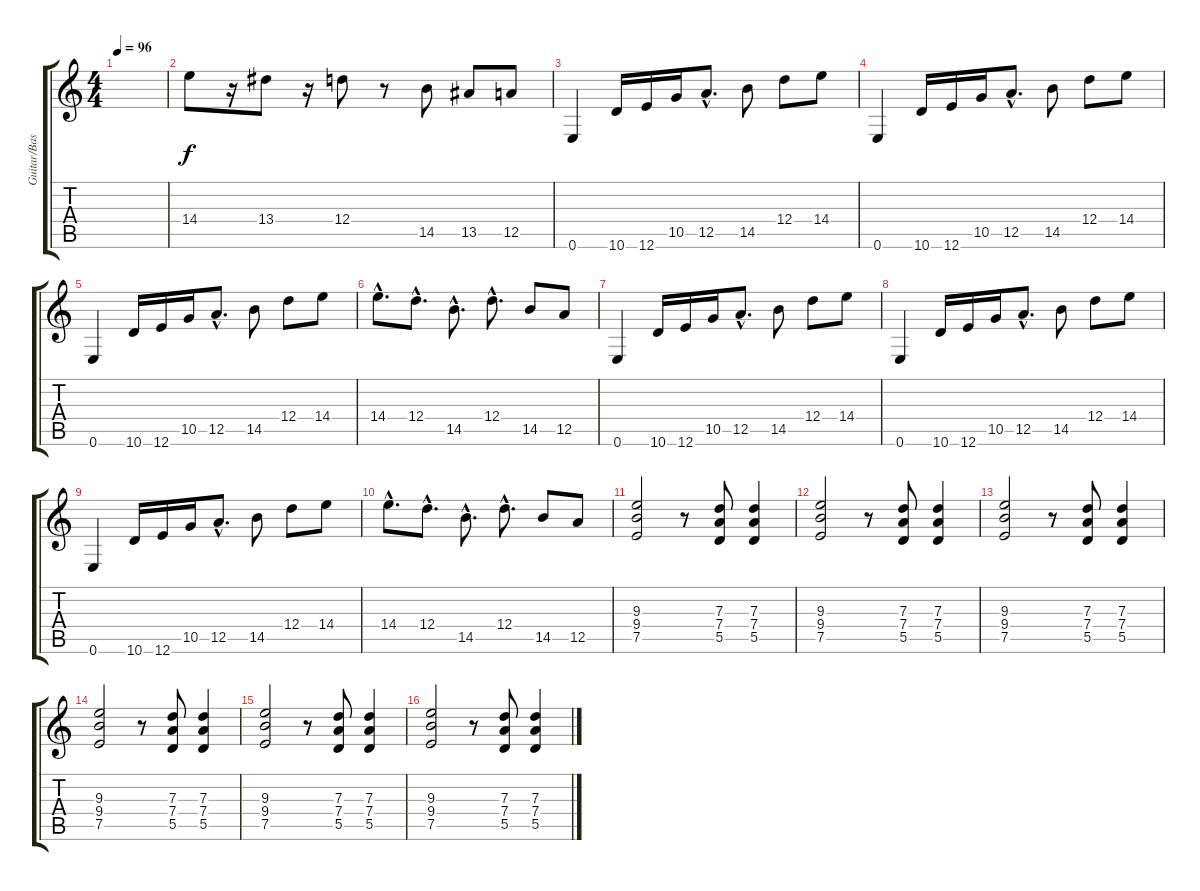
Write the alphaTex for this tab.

\track ("Guitar/Bass 2" "Guitar/Bas") {instrument electricbasspick}
\staff {score tabs}
\tuning (E4 B3 G3 D3 A2 E2) {hide}
\ts (4 4)
\tempo 96
\clef g2
\ks c
|
14.4.8 r.16 13.4.8 r.16 12.4.8 r.8 14.5.8 13.5.8 12.5.8 |
0.6.4 10.6.16 12.6.16 10.5.16 12.5{hac}.8{d} 14.5.8 12.4.8 14.4.8 |
0.6.4 10.6.16 12.6.16 10.5.16 12.5{hac}.8{d} 14.5.8 12.4.8 14.4.8 |
0.6.4 10.6.16 12.6.16 10.5.16 12.5{hac}.8{d} 14.5.8 12.4.8 14.4.8 |
14.4{hac}.8{d} 12.4{hac}.8{d} 14.5{hac}.8{d} 12.4{hac}.8{d} 14.5.8 12.5.8 |
0.6.4 10.6.16 12.6.16 10.5.16 12.5{hac}.8{d} 14.5.8 12.4.8 14.4.8 |
0.6.4 10.6.16 12.6.16 10.5.16 12.5{hac}.8{d} 14.5.8 12.4.8 14.4.8 |
0.6.4 10.6.16 12.6.16 10.5.16 12.5{hac}.8{d} 14.5.8 12.4.8 14.4.8 |
14.4{hac}.8{d} 12.4{hac}.8{d} 14.5{hac}.8{d} 12.4{hac}.8{d} 14.5.8 12.5.8 |
(9.3 9.4 7.5).2{volume 10 instrument distortionguitar} r.8 (7.3 7.4 5.5).8 (7.3 7.4 5.5).4 |
(9.3 9.4 7.5).2{instrument distortionguitar} r.8 (7.3 7.4 5.5).8 (7.3 7.4 5.5).4 |
(9.3 9.4 7.5).2{instrument distortionguitar} r.8 (7.3 7.4 5.5).8 (7.3 7.4 5.5).4 |
(9.3 9.4 7.5).2{instrument distortionguitar} r.8 (7.3 7.4 5.5).8 (7.3 7.4 5.5).4 |
(9.3 9.4 7.5).2{volume 10 instrument distortionguitar} r.8 (7.3 7.4 5.5).8 (7.3 7.4 5.5).4 |
(9.3 9.4 7.5).2{instrument distortionguitar} r.8 (7.3 7.4 5.5).8 (7.3 7.4 5.5).4
